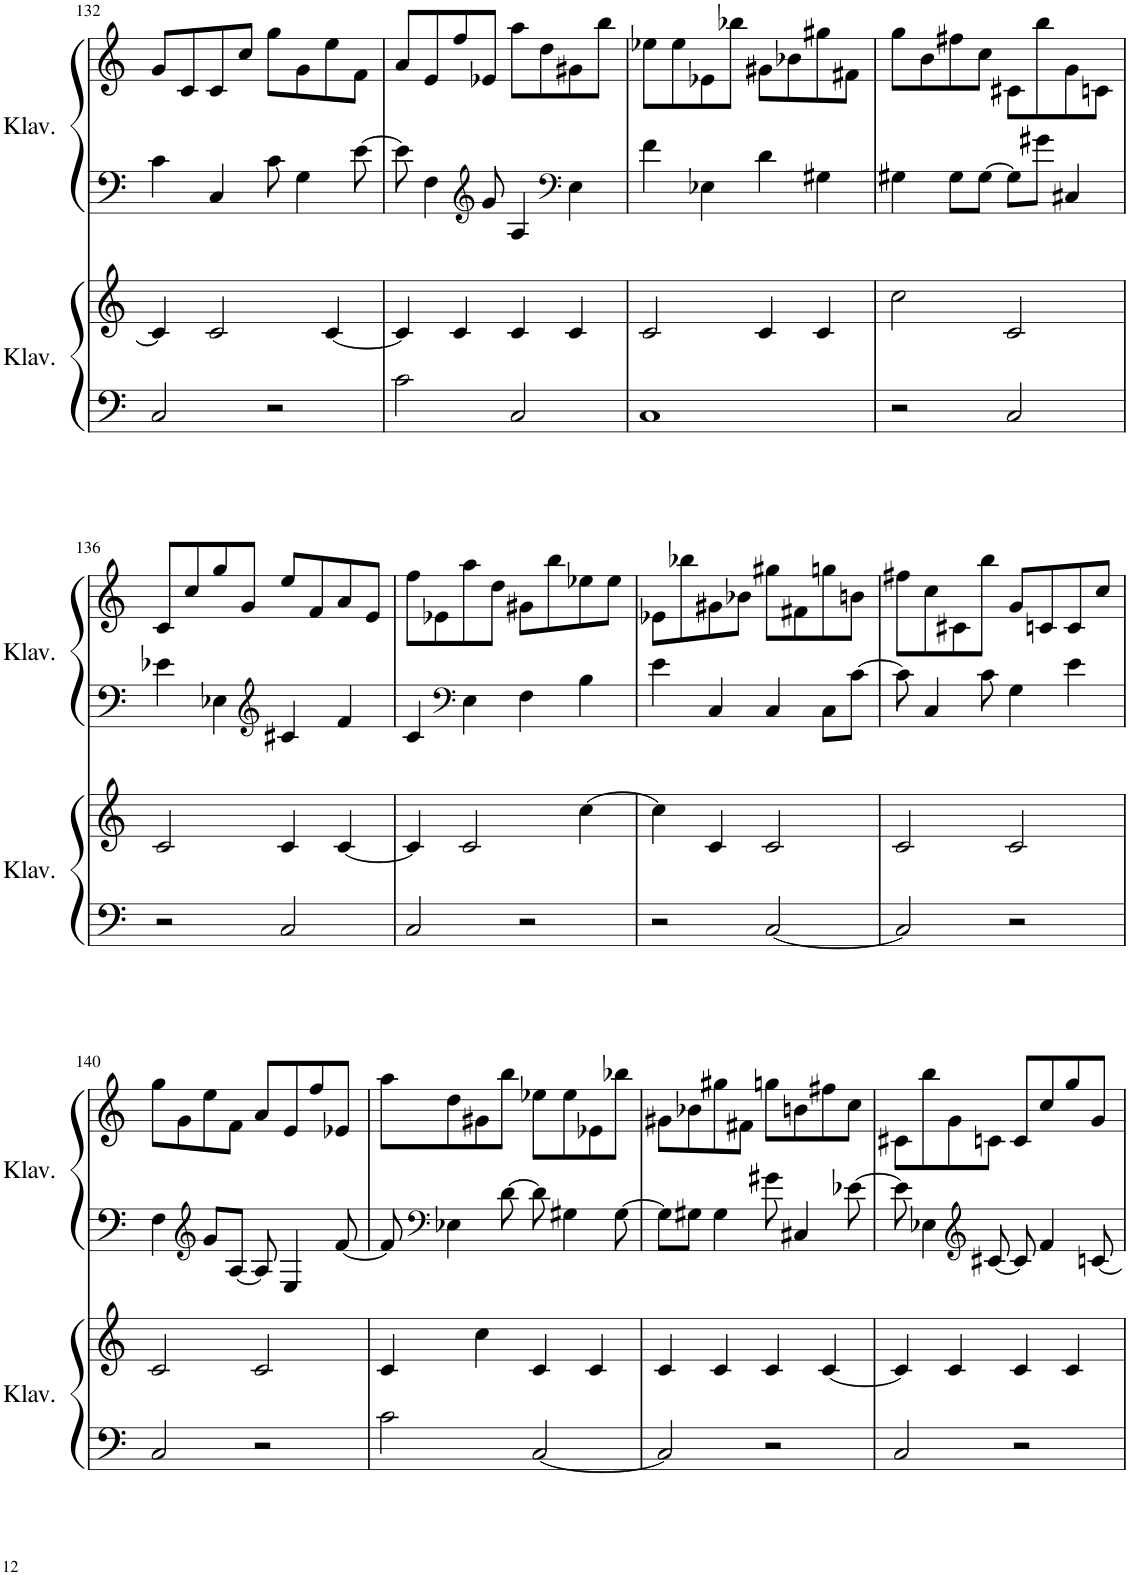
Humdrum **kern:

**kern	**kern	**kern	**kern
*part2	*part2	*part1	*part1
*staff4	*staff3	*staff2	*staff1
*I"Klavier	*	*I"Klavier	*
*I'Klav.	*	*I'Klav.	*
!!LO:PB:g=z
*clefF4	*clefG2	*clefF4	*clefG2
*k[]	*k[]	*k[]	*k[]
*M4/4	*M4/4	*M4/4	*M4/4
=132	=132	=132	=132
2C/	4c/]	4c\	8g/L
.	.	.	8c/
.	2c/	4C/	8c/
.	.	.	8cc/J
2r	.	8c\	8gg\L
.	.	4G\	8g\
.	[4c/	.	8ee\
.	.	[8e\	8f\J
=133	=133	=133	=133
2c\	4c/]	8e\]	8a/L
.	.	4F\	8e/
.	4c/	.	8ff/
*	*	*clefG2	*
.	.	8g/	8e-X/J
2C/	4c/	4A/	8aa\L
.	.	.	8dd\
*	*	*clefF4	*
.	4c/	4E\	8g#X\
.	.	.	8bb\J
=134	=134	=134	=134
1C	2c/	4f\	8ee-X\L
.	.	.	8ee-\
.	.	4E-X\	8e-X\
.	.	.	8bb-X\J
.	4c/	4d\	8g#X\L
.	.	.	8b-X\
.	4c/	4G#X\	8gg#X\
.	.	.	8f#X\J
=135	=135	=135	=135
2r	2cc\	4G#X\	8gg\L
.	.	.	8b\
.	.	8G#\L	8ff#X\
.	.	[8G#\J	8cc\J
2C/	2c/	8G#\L]	8c#X\L
.	.	8g#X\J	8bb\
.	.	4C#X/	8g\
.	.	.	8cn\J
!!LO:LB:g=z
=136	=136	=136	=136
2r	2c/	4e-X\	8c/L
.	.	.	8cc/
.	.	4E-X\	8gg/
.	.	.	8g/J
*	*	*clefG2	*
2C/	4c/	4c#X/	8ee/L
.	.	.	8f/
.	[4c/	4f/	8a/
.	.	.	8e/J
=137	=137	=137	=137
2C/	4c/]	4c/	8ff\L
.	.	.	8e-X\
*	*	*clefF4	*
.	2c/	4E\	8aa\
.	.	.	8dd\J
2r	.	4F\	8g#X\L
.	.	.	8bb\
.	[4cc\	4B\	8ee-X\
.	.	.	8ee-\J
=138	=138	=138	=138
2r	4cc\]	4e\	8e-X\L
.	.	.	8bb-X\
.	4c/	4C/	8g#X\
.	.	.	8b-X\J
[2C/	2c/	4C/	8gg#X\L
.	.	.	8f#X\
.	.	8C\L	8ggn\
.	.	[8c\J	8bn\J
=139	=139	=139	=139
2C/]	2c/	8c\]	8ff#X\L
.	.	4C/	8cc\
.	.	.	8c#X\
.	.	8c\	8bb\J
2r	2c/	4G\	8g/L
.	.	.	8cn/
.	.	4e\	8c/
.	.	.	8cc/J
!!LO:LB:g=z
=140	=140	=140	=140
2C/	2c/	4F\	8gg\L
.	.	.	8g\
*	*	*clefG2	*
.	.	8g/L	8ee\
.	.	[8A/J	8f\J
2r	2c/	8A/]	8a/L
.	.	4E/	8e/
.	.	.	8ff/
.	.	[8f/	8e-X/J
=141	=141	=141	=141
2c\	4c/	8f/]	8aa\L
*	*	*clefF4	*
.	.	4E-X\	8dd\
.	4cc\	.	8g#X\
.	.	[8d\	8bb\J
[2C/	4c/	8d\]	8ee-X\L
.	.	4G#X\	8ee-\
.	4c/	.	8e-X\
.	.	[8G#\	8bb-X\J
=142	=142	=142	=142
2C/]	4c/	8G#\L]	8g#X\L
.	.	8G#X\J	8b-X\
.	4c/	4G#\	8gg#X\
.	.	.	8f#X\J
2r	4c/	8g#X\	8ggn\L
.	.	4C#X/	8bn\
.	[4c/	.	8ff#X\
.	.	[8e-X\	8cc\J
=143	=143	=143	=143
2C/	4c/]	8e-\]	8c#X\L
.	.	4E-X\	8bb\
.	4c/	.	8g\
*	*	*clefG2	*
.	.	[8c#X/	8cn\J
2r	4c/	8c#/]	8c/L
.	.	4f/	8cc/
.	4c/	.	8gg/
.	.	[8cn/	8g/J
=	=	=	=
*-	*-	*-	*-
